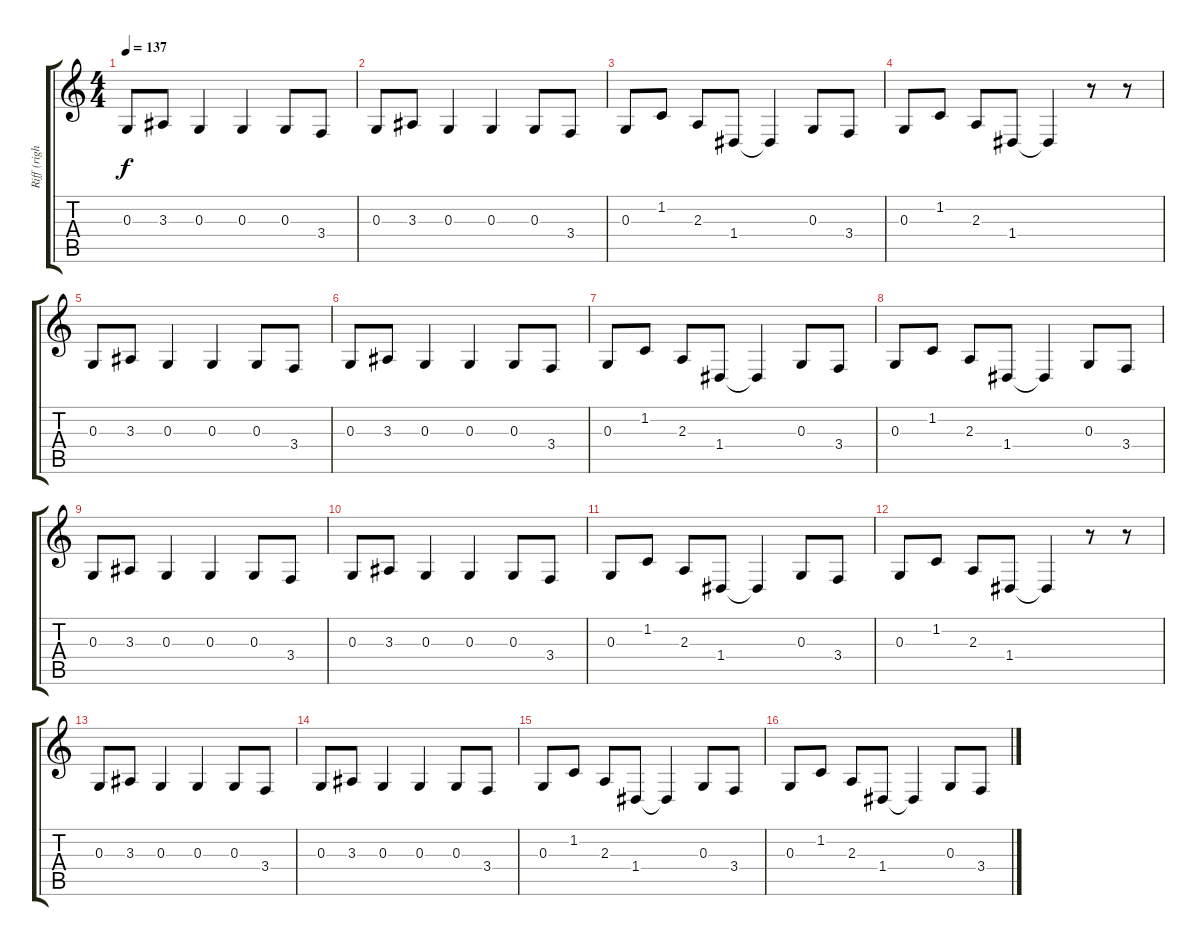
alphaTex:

\track ("Riff (right)" "Riff (righ") {instrument lead5charang}
\staff {score tabs}
\tuning (E4 B3 G3 D3 A2 E2) {hide}
\ts (4 4)
\tempo 137
\clef g2
\ks c
0.3.8{dy f} 3.3.8 0.3.4 0.3.4 0.3.8 3.4.8 |
0.3.8 3.3.8 0.3.4 0.3.4 0.3.8 3.4.8 |
0.3.8 1.2.8 2.3.8 1.4.8 1.4{t}.4 0.3.8 3.4.8 |
0.3.8 1.2.8 2.3.8 1.4.8 1.4{t}.4 r.8 r.8 |
0.3.8 3.3.8 0.3.4 0.3.4 0.3.8 3.4.8 |
0.3.8 3.3.8 0.3.4 0.3.4 0.3.8 3.4.8 |
0.3.8 1.2.8 2.3.8 1.4.8 1.4{t}.4 0.3.8 3.4.8 |
0.3.8 1.2.8 2.3.8 1.4.8 1.4{t}.4 0.3.8 3.4.8 |
0.3.8 3.3.8 0.3.4 0.3.4 0.3.8 3.4.8 |
0.3.8 3.3.8 0.3.4 0.3.4 0.3.8 3.4.8 |
0.3.8 1.2.8 2.3.8 1.4.8 1.4{t}.4 0.3.8 3.4.8 |
0.3.8 1.2.8 2.3.8 1.4.8 1.4{t}.4 r.8 r.8 |
0.3.8 3.3.8 0.3.4 0.3.4 0.3.8 3.4.8 |
0.3.8 3.3.8 0.3.4 0.3.4 0.3.8 3.4.8 |
0.3.8 1.2.8 2.3.8 1.4.8 1.4{t}.4 0.3.8 3.4.8 |
0.3.8 1.2.8 2.3.8 1.4.8 1.4{t}.4 0.3.8 3.4.8
